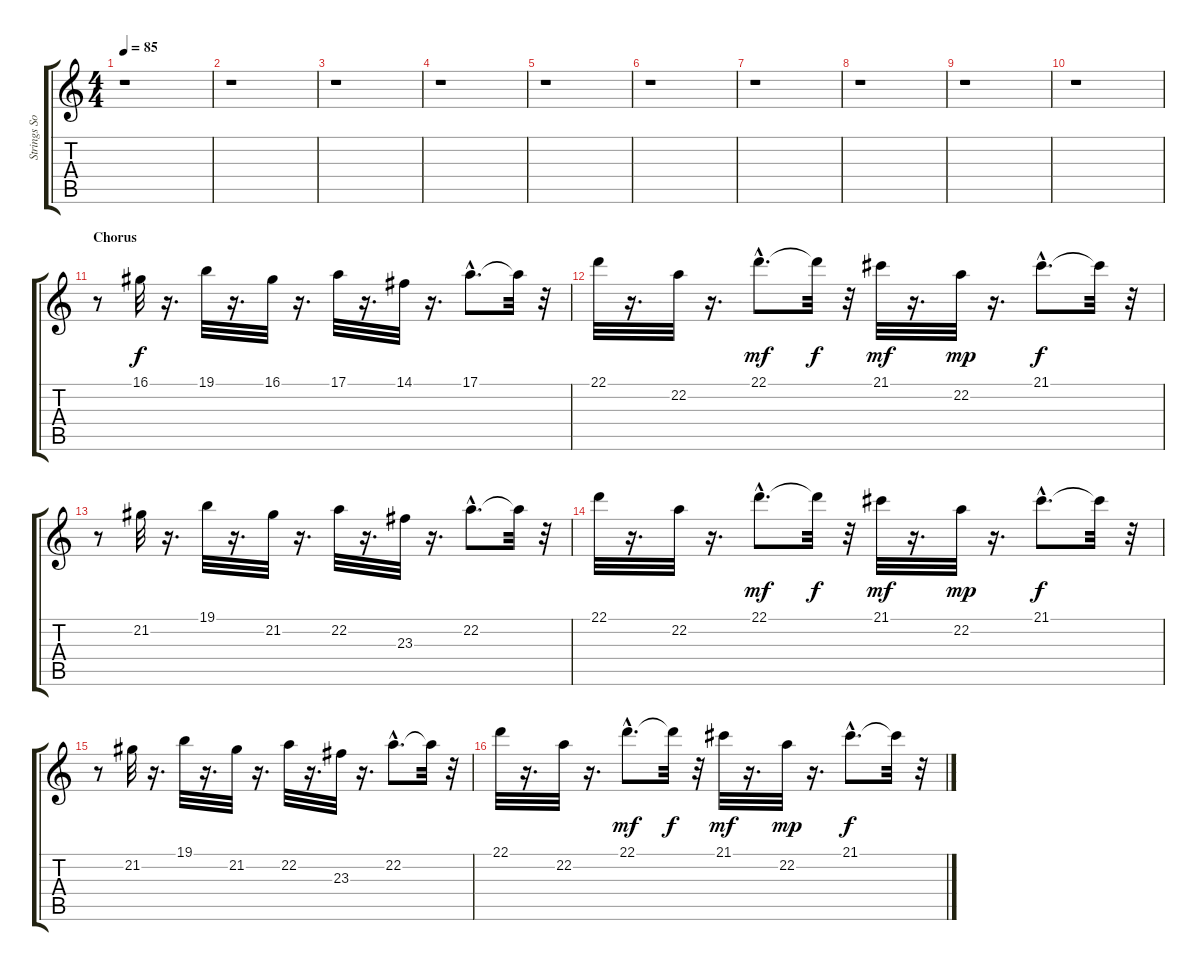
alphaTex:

\track ("Strings Soliste" "Strings So") {instrument stringensemble1}
\staff {score tabs}
\tuning (E4 B3 G3 D3 A2 E2) {hide}
\ts (4 4)
\tempo 85
\clef g2
\ks c
r.1{dy f} |
r.1 |
r.1 |
r.1 |
r.1 |
r.1 |
r.1 |
r.1 |
r.1 |
r.1 |
\section ("" "Chorus")
r.8 16.1.32 r.16{d} 19.1.32 r.16{d} 16.1.32 r.16{d} 17.1.32 r.16{d} 14.1.32 r.16{d} 17.1{hac}.8{d} 17.1{t}.32 r.32 |
22.1.32 r.16{d} 22.2.32 r.16{d} 22.1{hac}.8{d dy mf} 22.1{t}.32{dy f} r.32 21.1.32{dy mf} r.16{d} 22.2.32{dy mp} r.16{d} 21.1{hac}.8{d dy f} 21.1{t}.32 r.32 |
r.8 21.2.32 r.16{d} 19.1.32 r.16{d} 21.2.32 r.16{d} 22.2.32 r.16{d} 23.3.32 r.16{d} 22.2{hac}.8{d} 22.2{t}.32 r.32 |
22.1.32 r.16{d} 22.2.32 r.16{d} 22.1{hac}.8{d dy mf} 22.1{t}.32{dy f} r.32 21.1.32{dy mf} r.16{d} 22.2.32{dy mp} r.16{d} 21.1{hac}.8{d dy f} 21.1{t}.32 r.32 |
r.8 21.2.32 r.16{d} 19.1.32 r.16{d} 21.2.32 r.16{d} 22.2.32 r.16{d} 23.3.32 r.16{d} 22.2{hac}.8{d} 22.2{t}.32 r.32 |
22.1.32 r.16{d} 22.2.32 r.16{d} 22.1{hac}.8{d dy mf} 22.1{t}.32{dy f} r.32 21.1.32{dy mf} r.16{d} 22.2.32{dy mp} r.16{d} 21.1{hac}.8{d dy f} 21.1{t}.32 r.32
